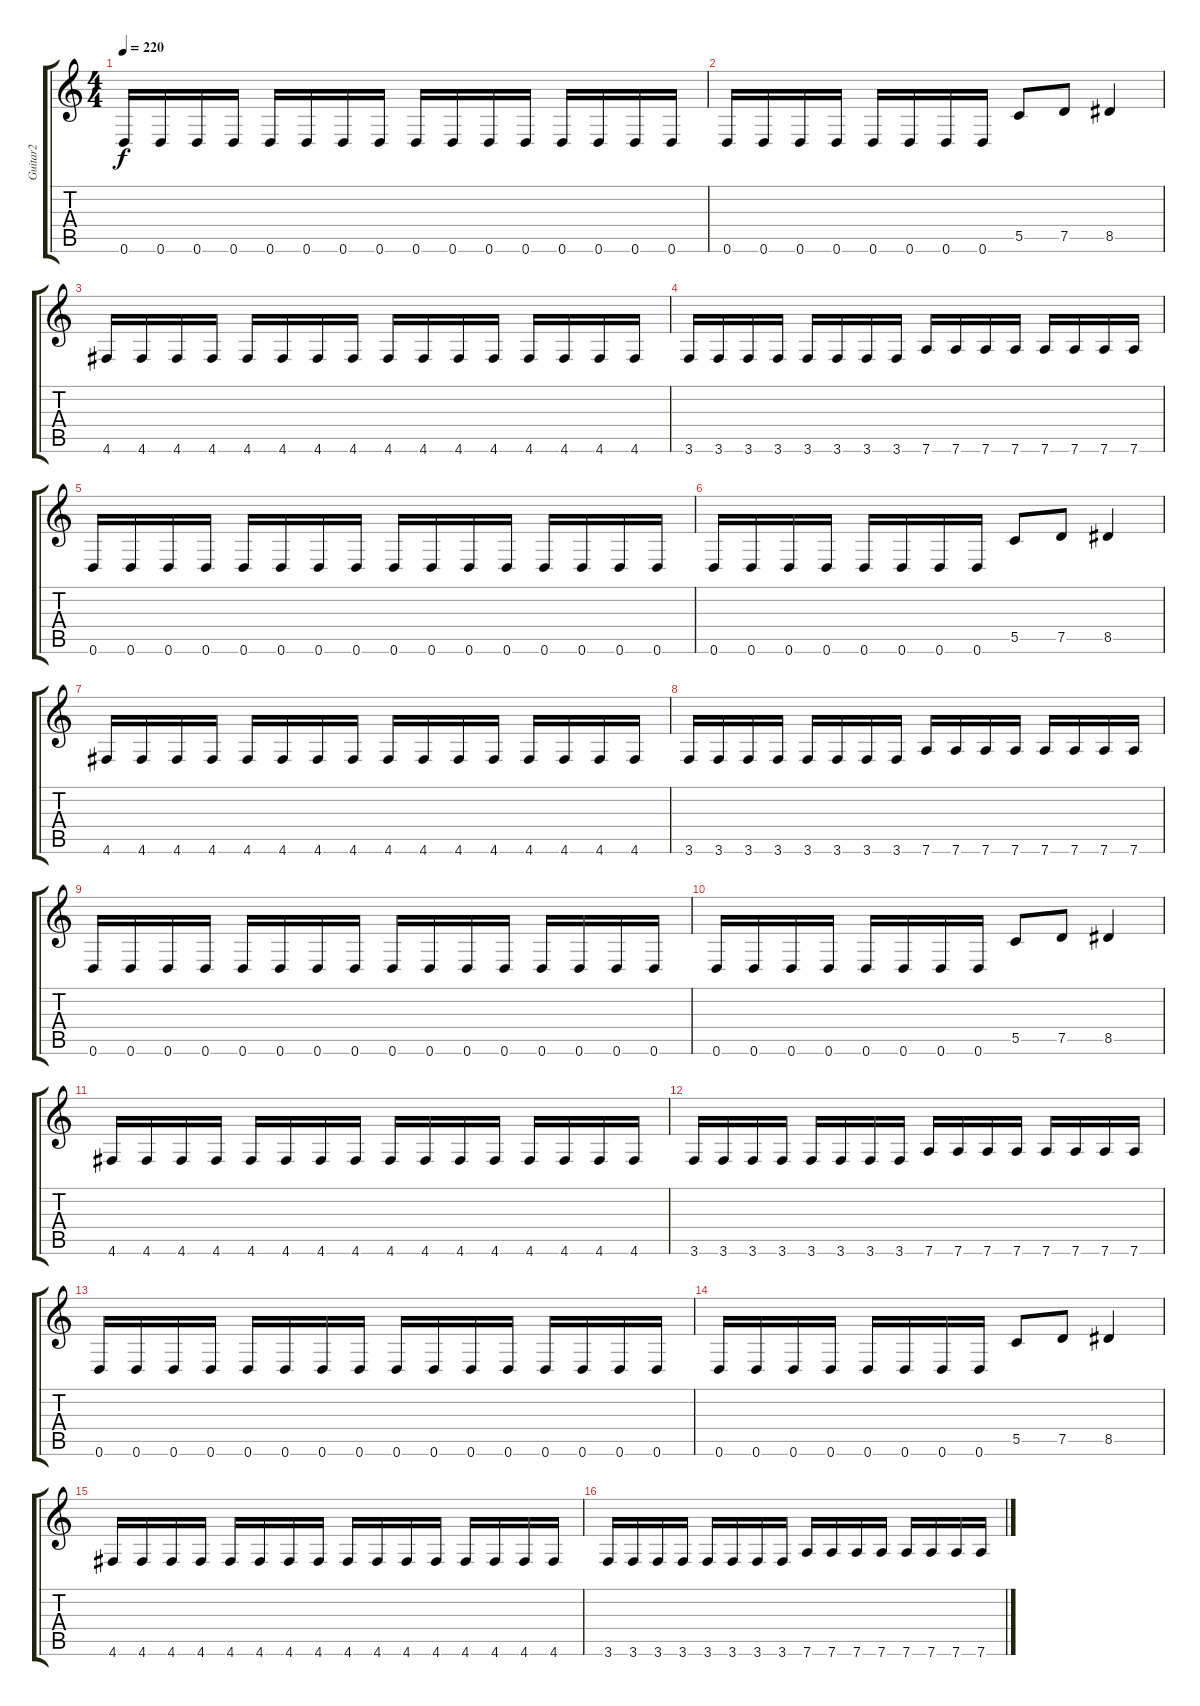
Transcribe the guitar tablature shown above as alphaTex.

\track ("Guitar2" "Guitar2") {instrument distortionguitar}
\staff {score tabs}
\tuning (D4 A3 F3 C3 G2 D2) {hide}
\ts (4 4)
\tempo 220
\clef g2
\ks c
0.6.16{dy f} 0.6.16 0.6.16 0.6.16 0.6.16 0.6.16 0.6.16 0.6.16 0.6.16 0.6.16 0.6.16 0.6.16 0.6.16 0.6.16 0.6.16 0.6.16 |
0.6.16 0.6.16 0.6.16 0.6.16 0.6.16 0.6.16 0.6.16 0.6.16 5.5.8 7.5.8 8.5.4 |
4.6.16 4.6.16 4.6.16 4.6.16 4.6.16 4.6.16 4.6.16 4.6.16 4.6.16 4.6.16 4.6.16 4.6.16 4.6.16 4.6.16 4.6.16 4.6.16 |
3.6.16 3.6.16 3.6.16 3.6.16 3.6.16 3.6.16 3.6.16 3.6.16 7.6.16 7.6.16 7.6.16 7.6.16 7.6.16 7.6.16 7.6.16 7.6.16 |
0.6.16 0.6.16 0.6.16 0.6.16 0.6.16 0.6.16 0.6.16 0.6.16 0.6.16 0.6.16 0.6.16 0.6.16 0.6.16 0.6.16 0.6.16 0.6.16 |
0.6.16 0.6.16 0.6.16 0.6.16 0.6.16 0.6.16 0.6.16 0.6.16 5.5.8 7.5.8 8.5.4 |
4.6.16 4.6.16 4.6.16 4.6.16 4.6.16 4.6.16 4.6.16 4.6.16 4.6.16 4.6.16 4.6.16 4.6.16 4.6.16 4.6.16 4.6.16 4.6.16 |
3.6.16 3.6.16 3.6.16 3.6.16 3.6.16 3.6.16 3.6.16 3.6.16 7.6.16 7.6.16 7.6.16 7.6.16 7.6.16 7.6.16 7.6.16 7.6.16 |
0.6.16 0.6.16 0.6.16 0.6.16 0.6.16 0.6.16 0.6.16 0.6.16 0.6.16 0.6.16 0.6.16 0.6.16 0.6.16 0.6.16 0.6.16 0.6.16 |
0.6.16 0.6.16 0.6.16 0.6.16 0.6.16 0.6.16 0.6.16 0.6.16 5.5.8 7.5.8 8.5.4 |
4.6.16 4.6.16 4.6.16 4.6.16 4.6.16 4.6.16 4.6.16 4.6.16 4.6.16 4.6.16 4.6.16 4.6.16 4.6.16 4.6.16 4.6.16 4.6.16 |
3.6.16 3.6.16 3.6.16 3.6.16 3.6.16 3.6.16 3.6.16 3.6.16 7.6.16 7.6.16 7.6.16 7.6.16 7.6.16 7.6.16 7.6.16 7.6.16 |
0.6.16 0.6.16 0.6.16 0.6.16 0.6.16 0.6.16 0.6.16 0.6.16 0.6.16 0.6.16 0.6.16 0.6.16 0.6.16 0.6.16 0.6.16 0.6.16 |
0.6.16 0.6.16 0.6.16 0.6.16 0.6.16 0.6.16 0.6.16 0.6.16 5.5.8 7.5.8 8.5.4 |
4.6.16 4.6.16 4.6.16 4.6.16 4.6.16 4.6.16 4.6.16 4.6.16 4.6.16 4.6.16 4.6.16 4.6.16 4.6.16 4.6.16 4.6.16 4.6.16 |
3.6.16 3.6.16 3.6.16 3.6.16 3.6.16 3.6.16 3.6.16 3.6.16 7.6.16 7.6.16 7.6.16 7.6.16 7.6.16 7.6.16 7.6.16 7.6.16
